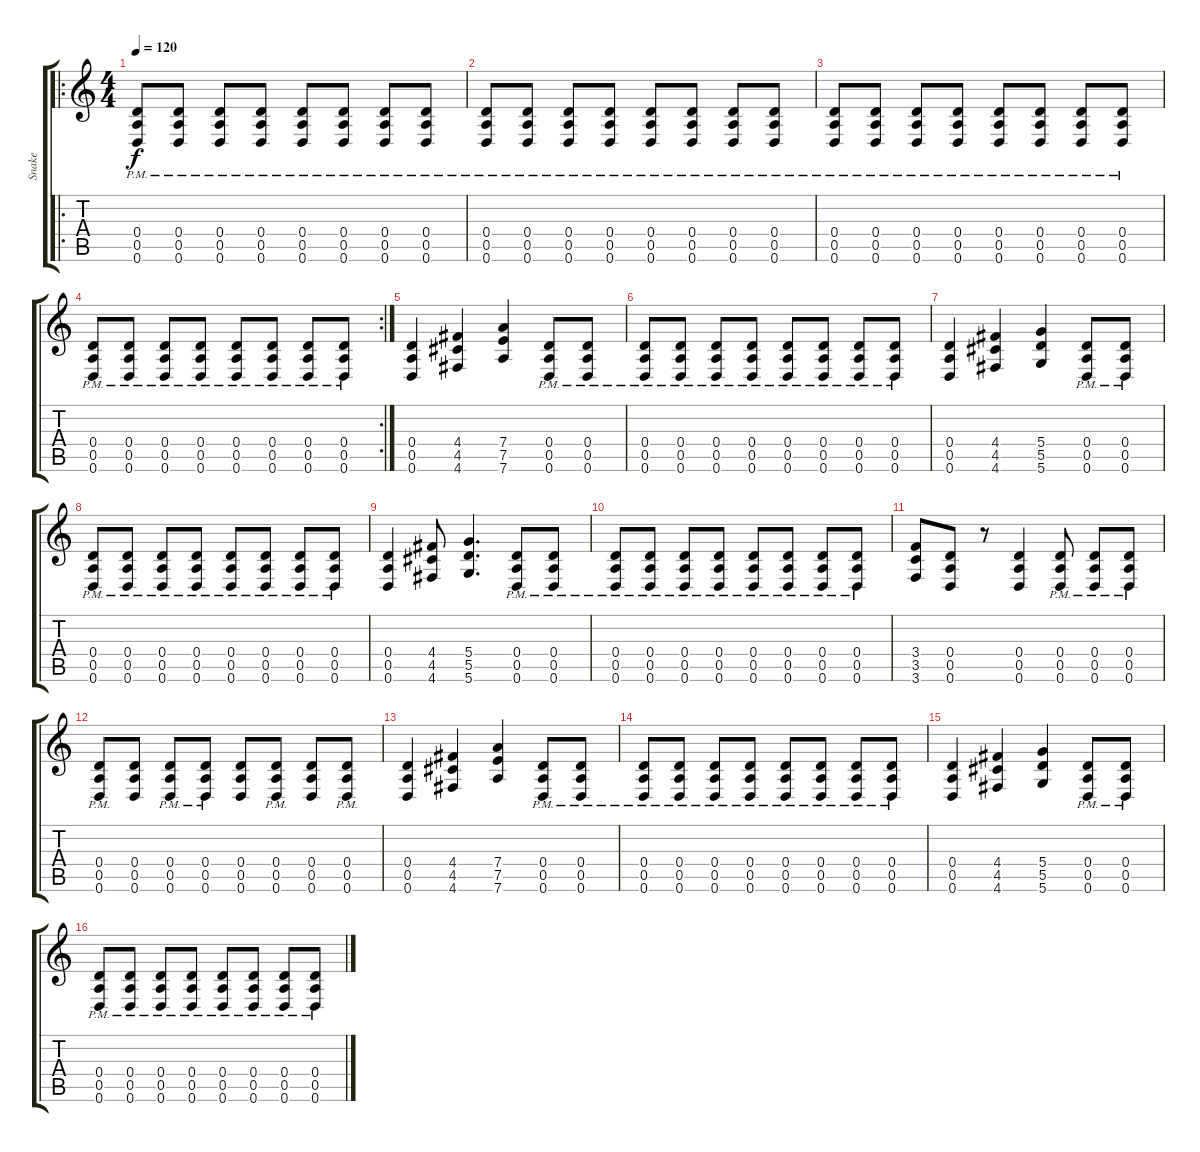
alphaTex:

\track ("Snake" "Snake") {instrument distortionguitar}
\staff {score tabs}
\tuning (E4 B3 G3 D3 A2 D2) {hide}
\ro
\ts (4 4)
\tempo 120
\clef g2
\ks c
(0.4{pm} 0.5{pm} 0.6{pm}).8{dy f} (0.4{pm} 0.5{pm} 0.6{pm}).8 (0.4{pm} 0.5{pm} 0.6{pm}).8 (0.4{pm} 0.5{pm} 0.6{pm}).8 (0.4{pm} 0.5{pm} 0.6{pm}).8 (0.4{pm} 0.5{pm} 0.6{pm}).8 (0.4{pm} 0.5{pm} 0.6{pm}).8 (0.4{pm} 0.5{pm} 0.6{pm}).8 |
(0.4{pm} 0.5{pm} 0.6{pm}).8 (0.4{pm} 0.5{pm} 0.6{pm}).8 (0.4{pm} 0.5{pm} 0.6{pm}).8 (0.4{pm} 0.5{pm} 0.6{pm}).8 (0.4{pm} 0.5{pm} 0.6{pm}).8 (0.4{pm} 0.5{pm} 0.6{pm}).8 (0.4{pm} 0.5{pm} 0.6{pm}).8 (0.4{pm} 0.5{pm} 0.6{pm}).8 |
(0.4{pm} 0.5{pm} 0.6{pm}).8 (0.4{pm} 0.5{pm} 0.6{pm}).8 (0.4{pm} 0.5{pm} 0.6{pm}).8 (0.4{pm} 0.5{pm} 0.6{pm}).8 (0.4{pm} 0.5{pm} 0.6{pm}).8 (0.4{pm} 0.5{pm} 0.6{pm}).8 (0.4{pm} 0.5{pm} 0.6{pm}).8 (0.4{pm} 0.5{pm} 0.6{pm}).8 |
\rc 2
(0.4{pm} 0.5{pm} 0.6{pm}).8 (0.4{pm} 0.5{pm} 0.6{pm}).8 (0.4{pm} 0.5{pm} 0.6{pm}).8 (0.4{pm} 0.5{pm} 0.6{pm}).8 (0.4{pm} 0.5{pm} 0.6{pm}).8 (0.4{pm} 0.5{pm} 0.6{pm}).8 (0.4{pm} 0.5{pm} 0.6{pm}).8 (0.4{pm} 0.5{pm} 0.6{pm}).8 |
(0.4 0.5 0.6).4 (4.4 4.5 4.6).4 (7.4 7.5 7.6).4 (0.4{pm} 0.5 0.6).8 (0.4{pm} 0.5 0.6).8 |
(0.4{pm} 0.5{pm} 0.6{pm}).8 (0.4{pm} 0.5{pm} 0.6{pm}).8 (0.4{pm} 0.5{pm} 0.6{pm}).8 (0.4{pm} 0.5{pm} 0.6{pm}).8 (0.4{pm} 0.5{pm} 0.6{pm}).8 (0.4{pm} 0.5{pm} 0.6{pm}).8 (0.4{pm} 0.5{pm} 0.6{pm}).8 (0.4{pm} 0.5{pm} 0.6{pm}).8 |
(0.4 0.5 0.6).4 (4.4 4.5 4.6).4 (5.4 5.5 5.6).4 (0.4{pm} 0.5 0.6).8 (0.4{pm} 0.5 0.6).8 |
(0.4{pm} 0.5{pm} 0.6{pm}).8 (0.4{pm} 0.5{pm} 0.6{pm}).8 (0.4{pm} 0.5{pm} 0.6{pm}).8 (0.4{pm} 0.5{pm} 0.6{pm}).8 (0.4{pm} 0.5{pm} 0.6{pm}).8 (0.4{pm} 0.5{pm} 0.6{pm}).8 (0.4{pm} 0.5{pm} 0.6{pm}).8 (0.4{pm} 0.5{pm} 0.6{pm}).8 |
(0.4 0.5 0.6).4 (4.4 4.5 4.6).8 (5.4 5.5 5.6).4{d} (0.4 0.5{pm} 0.6).8 (0.4 0.5{pm} 0.6).8 |
(0.4{pm} 0.5{pm} 0.6{pm}).8 (0.4{pm} 0.5{pm} 0.6{pm}).8 (0.4{pm} 0.5{pm} 0.6{pm}).8 (0.4{pm} 0.5{pm} 0.6{pm}).8 (0.4{pm} 0.5{pm} 0.6{pm}).8 (0.4{pm} 0.5{pm} 0.6{pm}).8 (0.4{pm} 0.5{pm} 0.6{pm}).8 (0.4{pm} 0.5{pm} 0.6{pm}).8 |
(3.4 3.5 3.6).8 (0.4 0.5 0.6).8 r.8 (0.4 0.5 0.6).4 (0.4{pm} 0.5{pm} 0.6{pm}).8 (0.4{pm} 0.5{pm} 0.6).8 (0.4{pm} 0.5{pm} 0.6).8 |
(0.4{pm} 0.5{pm} 0.6{pm}).8 (0.4 0.5 0.6).8 (0.4{pm} 0.5{pm} 0.6{pm}).8 (0.4{pm} 0.5{pm} 0.6{pm}).8 (0.4 0.5 0.6).8 (0.4 0.5 0.6{pm}).8 (0.4 0.5 0.6).8 (0.4 0.5{pm} 0.6).8 |
(0.4 0.5 0.6).4 (4.4 4.5 4.6).4 (7.4 7.5 7.6).4 (0.4{pm} 0.5 0.6).8 (0.4{pm} 0.5 0.6).8 |
(0.4{pm} 0.5{pm} 0.6{pm}).8 (0.4{pm} 0.5{pm} 0.6{pm}).8 (0.4{pm} 0.5{pm} 0.6{pm}).8 (0.4{pm} 0.5{pm} 0.6{pm}).8 (0.4{pm} 0.5{pm} 0.6{pm}).8 (0.4{pm} 0.5{pm} 0.6{pm}).8 (0.4{pm} 0.5{pm} 0.6{pm}).8 (0.4{pm} 0.5{pm} 0.6{pm}).8 |
(0.4 0.5 0.6).4 (4.4 4.5 4.6).4 (5.4 5.5 5.6).4 (0.4{pm} 0.5 0.6).8 (0.4{pm} 0.5 0.6).8 |
(0.4{pm} 0.5{pm} 0.6{pm}).8 (0.4{pm} 0.5{pm} 0.6{pm}).8 (0.4{pm} 0.5{pm} 0.6{pm}).8 (0.4{pm} 0.5{pm} 0.6{pm}).8 (0.4{pm} 0.5{pm} 0.6{pm}).8 (0.4{pm} 0.5{pm} 0.6{pm}).8 (0.4{pm} 0.5{pm} 0.6{pm}).8 (0.4{pm} 0.5{pm} 0.6{pm}).8
